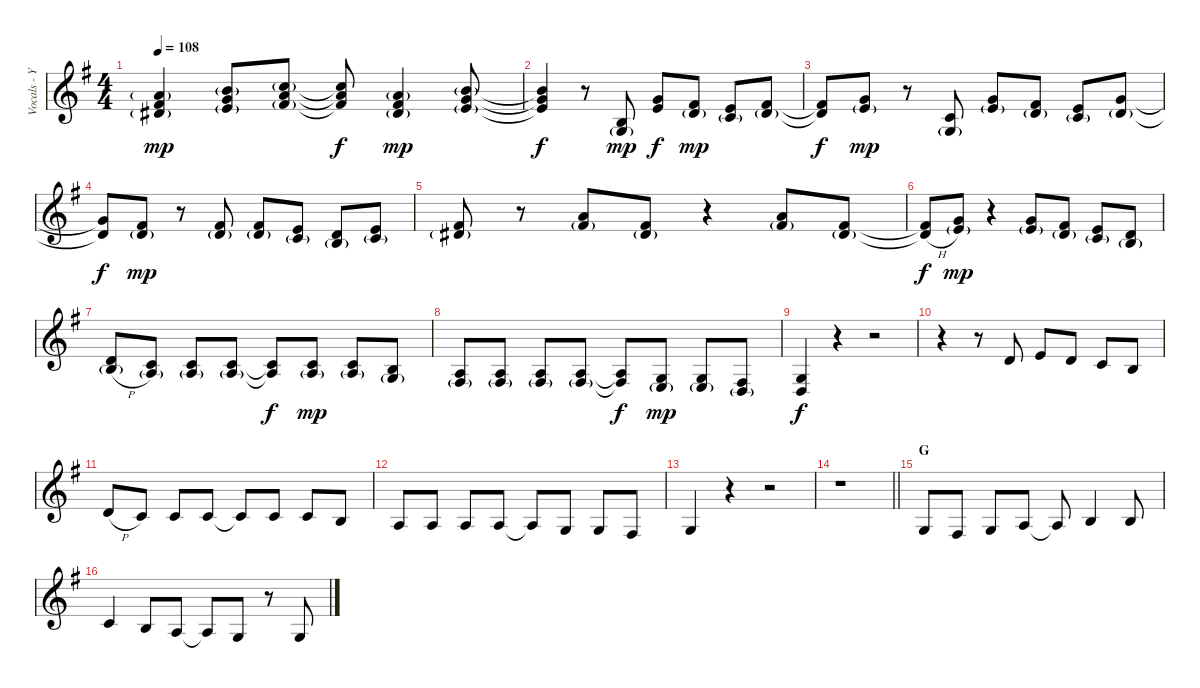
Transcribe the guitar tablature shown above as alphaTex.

\track ("Vocals - Yasu" "Vocals - Y") {instrument lead6voice}
\staff {score}
\tuning (E4 B3 G3 D3 A2 E2) {hide}
\ts (4 4)
\tempo 108
\clef g2
\ks g
(5.1{g} 7.2 8.3{g}).4{dy mp} (7.1{g} 8.2 9.3{g}).8 (8.1{g} 10.2 11.3{g}).8 (8.1{t} 10.2{t} 11.3{t}).8{dy f} (5.1{g} 7.2 8.3{g}).4{dy mp} (7.1{g} 8.2 9.3{g}).8 |
(7.1{t} 8.2{t} 9.3{t}).4{dy f} r.8 (0.2 0.3{g}).8{dy mp} (3.1 5.2).8{dy f} (2.1 3.2{g}).8{dy mp} (0.1 1.2{g}).8 (2.1 3.2{g}).8 |
(2.1{t} 3.2{t}).8{dy f} (3.1 5.2{g}).8{dy mp} r.8 (1.2 0.3{g}).8 (3.1 5.2{g}).8 (2.1 3.2{g}).8 (0.1 1.2{g}).8 (3.1 3.2{g}).8 |
(3.1{t} 3.2{t}).8{dy f} (2.1 3.2{g}).8{dy mp} r.8 (2.1 3.2{g}).8 (2.1 3.2{g}).8 (0.1 1.2{g}).8 (3.2 4.3{g}).8 (0.1 1.2{g}).8 |
(2.1 4.2{g}).8 r.8 (5.1 7.2{g}).8 (2.1 4.2{g}).8 r.4 (5.1 7.2{g}).8 (2.1 4.2{g}).8 |
(2.1{h t} 4.2{h t}).8{dy f} (3.1 5.2{g}).8{dy mp} r.4 (3.1 5.2{g}).8 (2.1 3.2{g}).8 (0.1 1.2{g}).8 (3.2 4.3{g}).8 |
(3.2{h} 4.3{h g}).8 (1.2 2.3{g}).8 (1.2 2.3{g}).8 (1.2 2.3{g}).8 (1.2{t} 2.3{t}).8{dy f} (1.2 2.3{g}).8{dy mp} (1.2 2.3{g}).8 (0.2 0.3{g}).8 |
(2.3 4.4{g}).8 (2.3 4.4{g}).8 (2.3 4.4{g}).8 (2.3 4.4{g}).8 (2.3{t} 4.4{t}).8{dy f} (0.3 2.4{g}).8{dy mp} (0.3 2.4{g}).8 (4.4 5.5{g}).8 |
(0.3 0.4).4{dy f} r.4 r.2 |
r.4 r.8 3.2.8 0.1.8 3.2.8 1.2.8 0.2.8 |
3.2{h}.8 1.2.8 1.2.8 1.2.8 1.2{t}.8 1.2.8 1.2.8 0.2.8 |
2.3.8 2.3.8 2.3.8 2.3.8 2.3{t}.8 0.3.8 0.3.8 4.4.8 |
0.3.4 r.4 r.2 |
\barLineRight lightlight
r.1 |
\section ("" "G")
0.3.8 4.4.8 0.3.8 2.3.8 2.3{t}.8 0.2.4 0.2.8 |
1.2.4 0.2.8 2.3.8 2.3{t}.8 0.3.8 r.8 0.3.8
